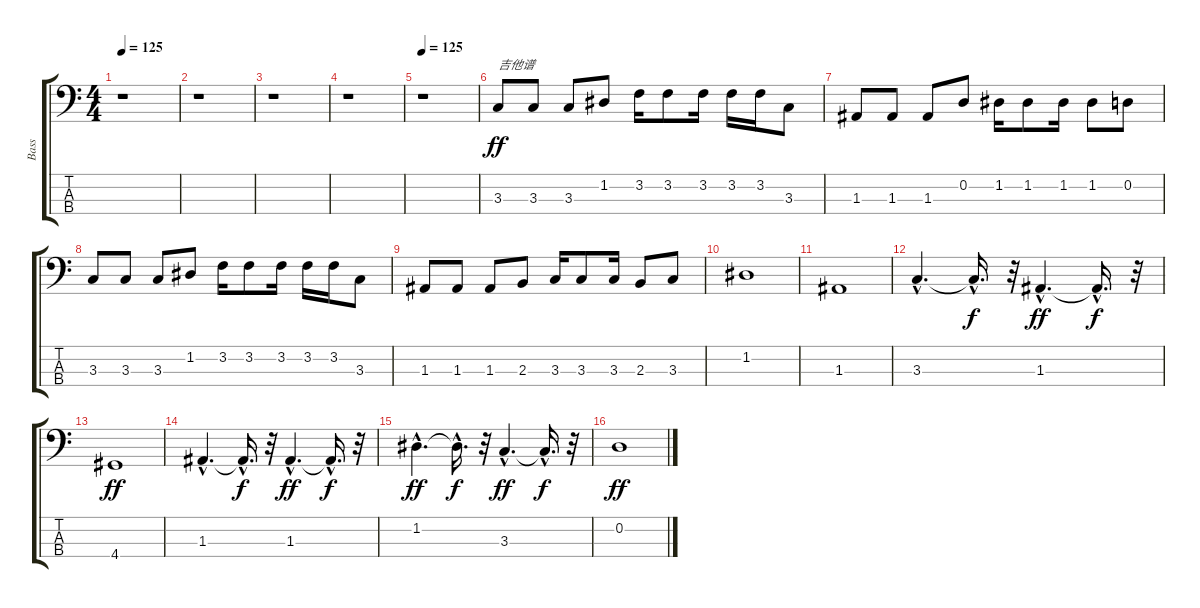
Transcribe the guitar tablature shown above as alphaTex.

\track ("Bass" "Bass") {instrument electricbassfinger}
\staff {score tabs}
\tuning (G2 D2 A1 E1) {hide}
\ts (4 4)
\tempo 125
\tempo 135
\tempo 125
\clef f4
\ks c
r.1{dy ff instrument electricbassfinger} |
r.1 |
r.1 |
r.1 |
\tempo 125
r.1 |
3.3.8{txt "吉他谱" instrument synthbass2} 3.3.8 3.3.8 1.2.8 3.2.16 3.2.8 3.2.16 3.2.16 3.2.16 3.3.8 |
1.3.8 1.3.8 1.3.8 0.2.8 1.2.16 1.2.8 1.2.16 1.2.8 0.2.8 |
3.3.8 3.3.8 3.3.8 1.2.8 3.2.16 3.2.8 3.2.16 3.2.16 3.2.16 3.3.8 |
1.3.8 1.3.8 1.3.8 2.3.8 3.3.16 3.3.8 3.3.16 2.3.8 3.3.8 |
1.2.1 |
1.3.1 |
3.3{hac}.4{d} 3.3{hac t}.16{d dy f} r.32 1.3{hac}.4{d dy ff} 1.3{hac t}.16{d dy f} r.32 |
4.4.1{dy ff} |
1.3{hac}.4{d} 1.3{hac t}.16{d dy f} r.32 1.3{hac}.4{d dy ff} 1.3{hac t}.16{d dy f} r.32 |
1.2{hac}.4{d dy ff} 1.2{hac t}.16{d dy f} r.32 3.3{hac}.4{d dy ff} 3.3{hac t}.16{d dy f} r.32 |
0.2.1{dy ff}
